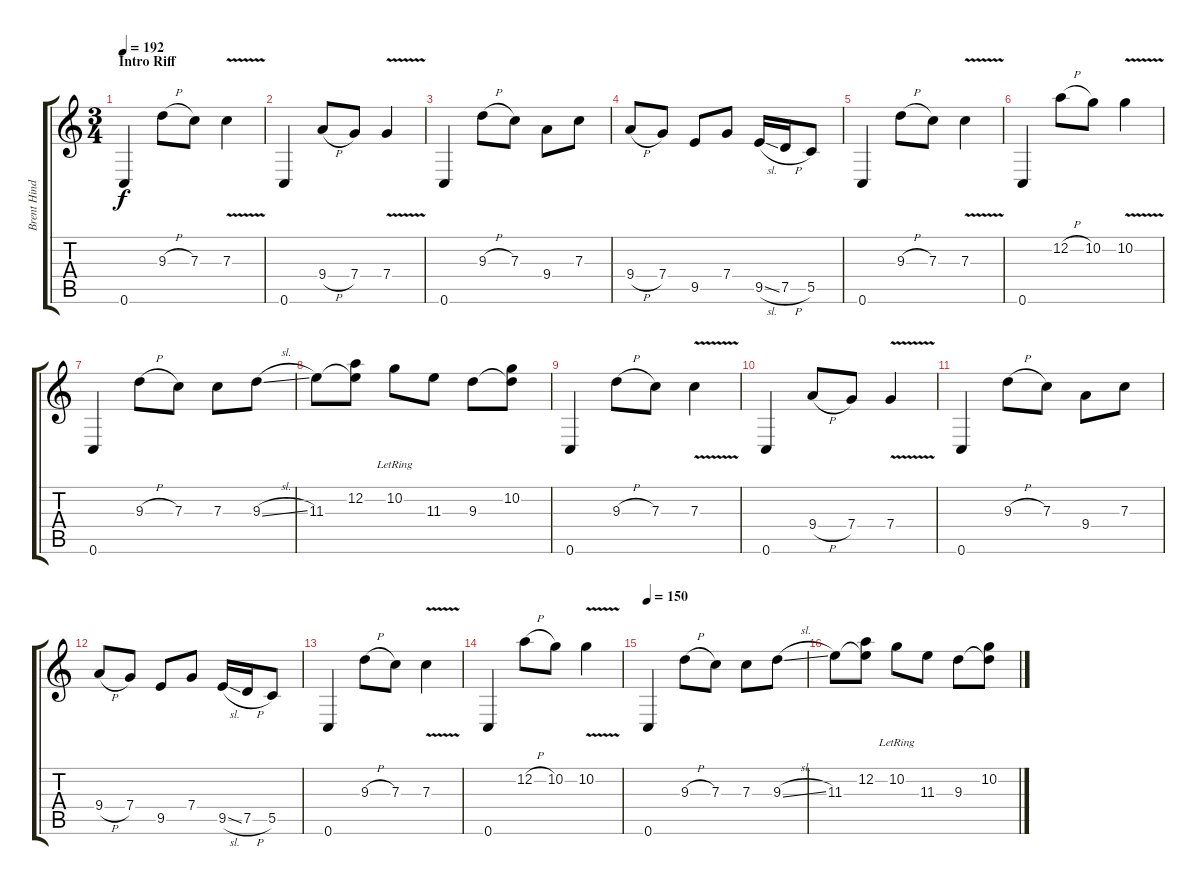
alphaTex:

\track ("Brent Hinds - Guitar" "Brent Hind") {instrument distortionguitar}
\staff {score tabs}
\tuning (D4 A3 F3 C3 G2 C2) {hide}
\ts (3 4)
\section ("" "Intro Riff")
\tempo 192
\clef g2
\ks c
0.6.4{dy f} 9.3{h}.8 7.3.8 7.3{v}.4 |
0.6.4 9.4{h}.8 7.4.8 7.4{v}.4 |
0.6.4 9.3{h}.8 7.3.8 9.4.8 7.3.8 |
9.4{h}.8 7.4.8 9.5.8 7.4.8 9.5{sl}.16 7.5{h}.16 5.5.8 |
0.6.4 9.3{h}.8 7.3.8 7.3{v}.4 |
0.6.4 12.2{h}.8 10.2.8 10.2{v}.4 |
0.6.4 9.3{h}.8 7.3.8 7.3.8 9.3{sl}.8 |
11.3.8 (12.2 11.3{t}).8 10.2{lr}.8 11.3.8 9.3.8 (10.2 9.3{t}).8 |
0.6.4 9.3{h}.8 7.3.8 7.3{v}.4 |
0.6.4 9.4{h}.8 7.4.8 7.4{v}.4 |
0.6.4 9.3{h}.8 7.3.8 9.4.8 7.3.8 |
9.4{h}.8 7.4.8 9.5.8 7.4.8 9.5{sl}.16 7.5{h}.16 5.5.8 |
0.6.4 9.3{h}.8 7.3.8 7.3{v}.4 |
0.6.4 12.2{h}.8 10.2.8 10.2{v}.4 |
\tempo 150
0.6.4 9.3{h}.8 7.3.8 7.3.8 9.3{sl}.8 |
11.3.8 (12.2 11.3{t}).8 10.2{lr}.8 11.3.8 9.3.8 (10.2 9.3{t}).8
